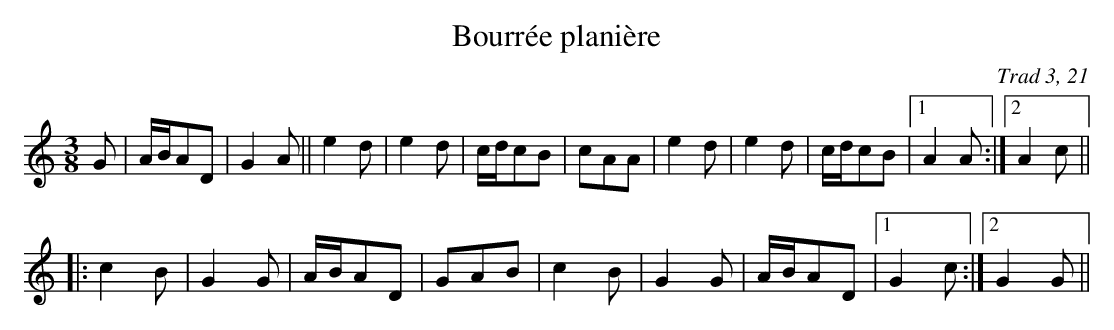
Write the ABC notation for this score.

X:1
T:Bourrée planière
C:Trad 3, 21
M:3/8
L:1/8
K:C
E:12
G|A/B/AD|G2A||\
e2d|e2d|c/d/cB|cAA|\
e2d|e2d|c/d/cB|1 A2A:|2 A2c||
|:c2B|G2G|A/B/AD|GAB|\
c2B|G2G|A/B/AD|1 G2c:|2 G2G||
